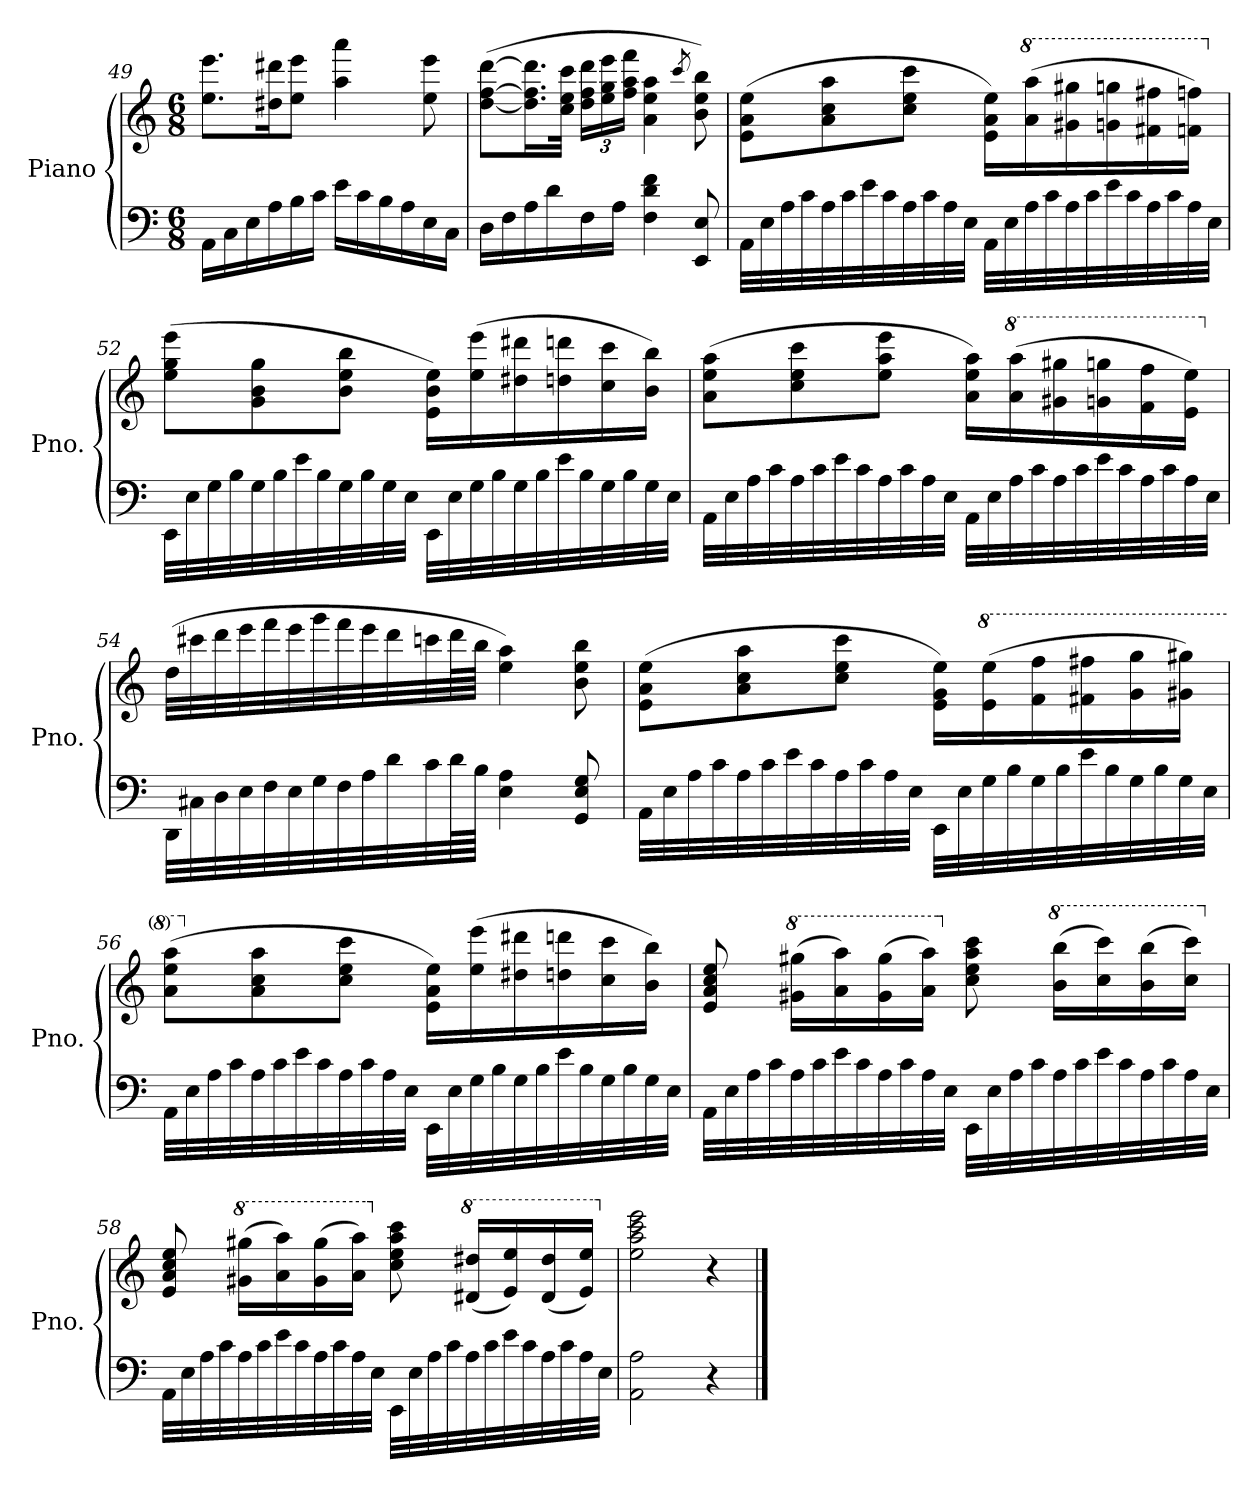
**kern	**kern
*part1	*part1
*staff2	*staff1
*I"Piano	*
*I'Pno.	*
*clefF4	*clefG2
*k[]	*k[]
*M6/8	*M6/8
=49	=49
16AA\LL	8.ee\ 8.eee\L
16C\	.
16E\	.
16A\	16dd#X\ 16ddd#X\K
16B\	8ee\ 8eee\J
16c\JJ	.
16e\LL	4aa\ 4aaa\
16c\	.
16B\	.
16A\	.
16E\	8ee\ 8eee\
16C\JJ	.
!!LO:LB:g=z
=50	=50
16D\LL	(>[8dd\ [8ff\ [8ddd\L
16F\	.
16A\	16.dd\] 16.ff\] 16.ddd\]L
16d\	.
.	32cc\ 32ee\ 32ccc\JJk
*	*Xbrackettup
16F\	24dd\ 24ff\ 24ddd\LL
.	24ee\ 24gg\ 24eee\
16A\JJ	.
.	24ff\ 24aa\ 24fff\JJ
4F\ 4d\ 4f\	4a\ 4ee\ 4aa\
.	8qccc/
8EE/ 8E/	8b\ 8ee\ 8bb\)
=51	=51
32AA\LLL	(8e\ 8a\ 8ee\L
32E\	.
32A\	.
32c\	.
32A\	8a\ 8cc\ 8aa\
32c\	.
32e\	.
32c\	.
32A\	8cc\ 8ee\ 8ccc\J
32c\	.
32A\	.
32E\JJJ	.
32AA\LLL	16e\ 16a\ 16ee\LL)
32E\	.
*	*8va
32A\	(16aa\ 16aaa\
32c\	.
32A\	16gg#X\ 16ggg#X\
32c\	.
32e\	16ggn\ 16gggn\
32c\	.
32A\	16ff#X\ 16fff#X\
32c\	.
32A\	16ffn\ 16fffn\JJ)
32E\JJJ	.
!!LO:LB:g=z
=52	=52
*	*X8va
32EE\LLL	(8ee\ 8gg\ 8eee\L
32E\	.
32G\	.
32B\	.
32G\	8g\ 8b\ 8gg\
32B\	.
32e\	.
32B\	.
32G\	8b\ 8ee\ 8bb\J
32B\	.
32G\	.
32E\JJJ	.
32EE\LLL	16e\ 16b\ 16ee\LL)
32E\	.
32G\	(16ee\ 16eee\
32B\	.
32G\	16dd#X\ 16ddd#X\
32B\	.
32e\	16ddn\ 16dddn\
32B\	.
32G\	16cc\ 16ccc\
32B\	.
32G\	16b\ 16bb\JJ)
32E\JJJ	.
=53	=53
32AA\LLL	(8a\ 8ee\ 8aa\L
32E\	.
32A\	.
32c\	.
32A\	8cc\ 8ee\ 8ccc\
32c\	.
32e\	.
32c\	.
32A\	8ee\ 8aa\ 8eee\J
32c\	.
32A\	.
32E\JJJ	.
32AA\LLL	16a\ 16ee\ 16aa\LL)
32E\	.
*	*8va
32A\	(16aa\ 16aaa\
32c\	.
32A\	16gg#X\ 16ggg#X\
32c\	.
32e\	16ggn\ 16gggn\
32c\	.
32A\	16ff\ 16fff\
32c\	.
32A\	16ee\ 16eee\JJ)
32E\JJJ	.
!!LO:PB:g=z
=54	=54
*	*X8va
32DD\LLL	(32dd\LLL
32C#X\	32ccc#X\
32D\	32ddd\
32E\	32eee\
32F\	32fff\
32E\	32eee\
32G\	32ggg\
32F\	32fff\
32A\	32eee\
32d\	32ddd\
32c\	32cccn\
64d\L	64ddd\L
64B\JJJJ	64bb\JJJJ
4E\ 4A\	4ee\ 4aa\)
8GG/ 8E/ 8G/	8b\ 8ee\ 8bb\
=55	=55
32AA\LLL	(8e\ 8a\ 8ee\L
32E\	.
32A\	.
32c\	.
32A\	8a\ 8cc\ 8aa\
32c\	.
32e\	.
32c\	.
32A\	8cc\ 8ee\ 8ccc\J
32c\	.
32A\	.
32E\JJJ	.
32EE\LLL	16e\ 16g\ 16ee\LL)
32E\	.
*	*8va
32G\	(16ee\ 16eee\
32B\	.
32G\	16ff\ 16fff\
32B\	.
32e\	16ff#X\ 16fff#X\
32B\	.
32G\	16gg\ 16ggg\
32B\	.
32G\	16gg#X\ 16ggg#X\JJ)
32E\JJJ	.
!!LO:LB:g=z
=56	=56
32AA\LLL	(8aa\ 8eee\ 8aaa\L
32E\	.
32A\	.
32c\	.
*	*X8va
32A\	8a\ 8cc\ 8aa\
32c\	.
32e\	.
32c\	.
32A\	8cc\ 8ee\ 8ccc\J
32c\	.
32A\	.
32E\JJJ	.
32EE\LLL	16e\ 16a\ 16ee\LL)
32E\	.
32G\	(16ee\ 16eee\
32B\	.
32G\	16dd#X\ 16ddd#X\
32B\	.
32e\	16ddn\ 16dddn\
32B\	.
32G\	16cc\ 16ccc\
32B\	.
32G\	16b\ 16bb\JJ)
32E\JJJ	.
!!LO:LB:g=z
=57	=57
32AA\LLL	8e/ 8a/ 8cc/ 8ee/
32E\	.
32A\	.
32c\	.
*	*8va
32A\	(16gg#X\ 16ggg#X\LL
32c\	.
32e\	16aa\ 16aaa\)
32c\	.
32A\	(16gg#\ 16ggg#\
32c\	.
32A\	16aa\ 16aaa\JJ)
32E\JJJ	.
*	*X8va
32EE\LLL	8cc\ 8ee\ 8aa\ 8ccc\
32E\	.
32A\	.
32c\	.
*	*8va
32A\	(16bb\ 16bbb\LL
32c\	.
32e\	16ccc\ 16cccc\)
32c\	.
32A\	(16bb\ 16bbb\
32c\	.
32A\	16ccc\ 16cccc\JJ)
32E\JJJ	.
!!LO:LB:g=z
=58	=58
*	*X8va
32AA\LLL	8e/ 8a/ 8cc/ 8ee/
32E\	.
32A\	.
32c\	.
*	*8va
32A\	(16gg#X\ 16ggg#X\LL
32c\	.
32e\	16aa\ 16aaa\)
32c\	.
32A\	(16gg#\ 16ggg#\
32c\	.
32A\	16aa\ 16aaa\JJ)
32E\JJJ	.
*	*X8va
32EE\LLL	8cc\ 8ee\ 8aa\ 8ccc\
32E\	.
32A\	.
32c\	.
*	*8va
32A\	(16dd#X/ 16ddd#X/LL
32c\	.
32e\	16ee/ 16eee/)
32c\	.
32A\	(16dd#/ 16ddd#/
32c\	.
32A\	16ee/ 16eee/JJ)
32E\JJJ	.
=59	=59
*	*X8va
2AA\ 2A\	2ee\ 2aa\ 2ccc\ 2eee\
4r	4r
==	==
*-	*-
